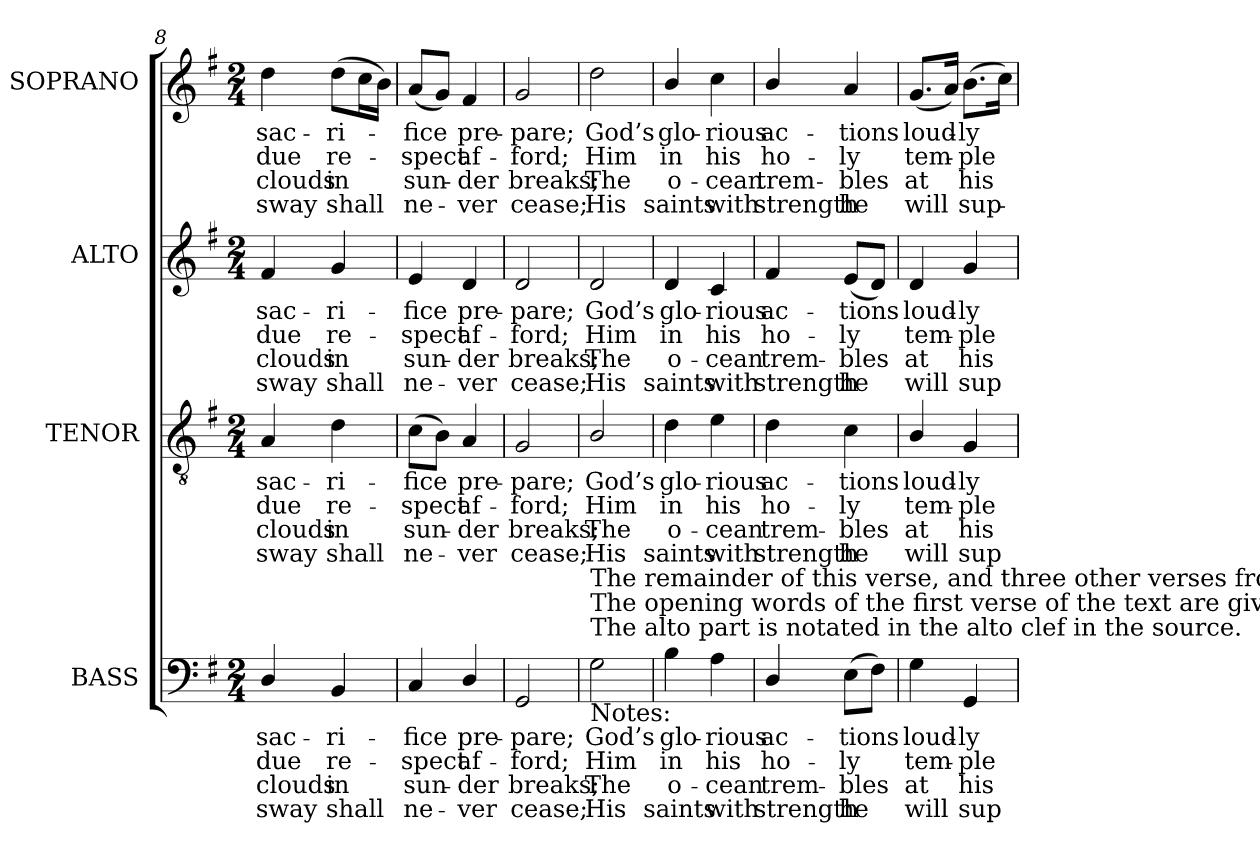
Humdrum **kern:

**kern	**text	**text	**text	**text	**kern	**text	**text	**text	**text	**kern	**text	**text	**text	**text	**kern	**text	**text	**text	**text
*part4	*part4	*part4	*part4	*part4	*part3	*part3	*part3	*part3	*part3	*part2	*part2	*part2	*part2	*part2	*part1	*part1	*part1	*part1	*part1
*staff4	*staff4	*staff4	*staff4	*staff4	*staff3	*staff3	*staff3	*staff3	*staff3	*staff2	*staff2	*staff2	*staff2	*staff2	*staff1	*staff1	*staff1	*staff1	*staff1
*I"BASS	*	*	*	*	*I"TENOR	*	*	*	*	*I"ALTO	*	*	*	*	*I"SOPRANO	*	*	*	*
*I'B.	*	*	*	*	*I'T.	*	*	*	*	*I'A.	*	*	*	*	*I'S.	*	*	*	*
*clefF4	*	*	*	*	*clefGv2	*	*	*	*	*clefG2	*	*	*	*	*clefG2	*	*	*	*
*	*	*	*	*	*ITrd7c12	*	*	*	*	*	*	*	*	*	*	*	*	*	*
*k[f#]	*	*	*	*	*k[f#]	*	*	*	*	*k[f#]	*	*	*	*	*k[f#]	*	*	*	*
*G:	*	*	*	*	*G:	*	*	*	*	*G:	*	*	*	*	*G:	*	*	*	*
*M2/4	*	*	*	*	*M2/4	*	*	*	*	*M2/4	*	*	*	*	*M2/4	*	*	*	*
=8	=8	=8	=8	=8	=8	=8	=8	=8	=8	=8	=8	=8	=8	=8	=8	=8	=8	=8	=8
!	!LO:LY:b:color=#000000	!LO:LY:b:color=#000000	!LO:LY:b:color=#000000	!LO:LY:b:color=#000000	!	!	!	!	!	!	!	!	!	!	!	!	!	!	!
!	!	!	!	!	!	!LO:LY:b:color=#000000	!LO:LY:b:color=#000000	!LO:LY:b:color=#000000	!LO:LY:b:color=#000000	!	!	!	!	!	!	!	!	!	!
!	!	!	!	!	!	!	!	!	!	!	!LO:LY:b:color=#000000	!LO:LY:b:color=#000000	!LO:LY:b:color=#000000	!LO:LY:b:color=#000000	!	!	!	!	!
!	!	!	!	!	!	!	!	!	!	!	!	!	!	!	!	!LO:LY:b:color=#000000	!LO:LY:b:color=#000000	!LO:LY:b:color=#000000	!LO:LY:b:color=#000000
4Di/	sac-	due	clouds	sway	4AAi/	sac-	due	clouds	sway	4f#i/	sac-	due	clouds	sway	4ddi\	sac-	due	clouds	sway
!	!LO:LY:b:color=#000000	!LO:LY:b:color=#000000	!LO:LY:b:color=#000000	!LO:LY:b:color=#000000	!	!	!	!	!	!	!	!	!	!	!	!	!	!	!
!	!	!	!	!	!	!LO:LY:b:color=#000000	!LO:LY:b:color=#000000	!LO:LY:b:color=#000000	!LO:LY:b:color=#000000	!	!	!	!	!	!	!	!	!	!
!	!	!	!	!	!	!	!	!	!	!	!LO:LY:b:color=#000000	!LO:LY:b:color=#000000	!LO:LY:b:color=#000000	!LO:LY:b:color=#000000	!	!	!	!	!
!	!	!	!	!	!	!	!	!	!	!	!	!	!	!	!	!LO:LY:b:color=#000000	!LO:LY:b:color=#000000	!LO:LY:b:color=#000000	!LO:LY:b:color=#000000
4BBi/	-ri-	re-	in	shall	4Di\	-ri-	re-	in	shall	4gi/	-ri-	re-	in	shall	(8ddi\L	-ri-	re-	in	shall
.	.	.	.	.	.	.	.	.	.	.	.	.	.	.	16cci\L	.	.	.	.
.	.	.	.	.	.	.	.	.	.	.	.	.	.	.	16bi\JJ)	.	.	.	.
=9	=9	=9	=9	=9	=9	=9	=9	=9	=9	=9	=9	=9	=9	=9	=9	=9	=9	=9	=9
!	!LO:LY:b:color=#000000	!LO:LY:b:color=#000000	!LO:LY:b:color=#000000	!LO:LY:b:color=#000000	!	!	!	!	!	!	!	!	!	!	!	!	!	!	!
!	!	!	!	!	!	!LO:LY:b:color=#000000	!LO:LY:b:color=#000000	!LO:LY:b:color=#000000	!LO:LY:b:color=#000000	!	!	!	!	!	!	!	!	!	!
!	!	!	!	!	!	!	!	!	!	!	!LO:LY:b:color=#000000	!LO:LY:b:color=#000000	!LO:LY:b:color=#000000	!LO:LY:b:color=#000000	!	!	!	!	!
!	!	!	!	!	!	!	!	!	!	!	!	!	!	!	!	!LO:LY:b:color=#000000	!LO:LY:b:color=#000000	!LO:LY:b:color=#000000	!LO:LY:b:color=#000000
4Ci/	-fice	-spect	sun-	-ne-	(8Ci\L	-fice	-spect	sun-	-ne-	4ei/	-fice	-spect	sun-	-ne-	(8ai/L	-fice	-spect	sun-	-ne-
.	.	.	.	.	8BBi\J)	.	.	.	.	.	.	.	.	.	8gi/J)	.	.	.	.
!	!LO:LY:b:color=#000000	!LO:LY:b:color=#000000	!LO:LY:b:color=#000000	!LO:LY:b:color=#000000	!	!	!	!	!	!	!	!	!	!	!	!	!	!	!
!	!	!	!	!	!	!LO:LY:b:color=#000000	!LO:LY:b:color=#000000	!LO:LY:b:color=#000000	!LO:LY:b:color=#000000	!	!	!	!	!	!	!	!	!	!
!	!	!	!	!	!	!	!	!	!	!	!LO:LY:b:color=#000000	!LO:LY:b:color=#000000	!LO:LY:b:color=#000000	!LO:LY:b:color=#000000	!	!	!	!	!
!	!	!	!	!	!	!	!	!	!	!	!	!	!	!	!	!LO:LY:b:color=#000000	!LO:LY:b:color=#000000	!LO:LY:b:color=#000000	!LO:LY:b:color=#000000
4Di/	pre-	af-	-der	ver	4AAi/	pre-	af-	-der	ver	4di/	pre-	af-	-der	ver	4f#i/	pre-	af-	-der	ver
=10	=10	=10	=10	=10	=10	=10	=10	=10	=10	=10	=10	=10	=10	=10	=10	=10	=10	=10	=10
!	!LO:LY:b:color=#000000	!LO:LY:b:color=#000000	!LO:LY:b:color=#000000	!LO:LY:b:color=#000000	!	!	!	!	!	!	!	!	!	!	!	!	!	!	!
!	!	!	!	!	!	!LO:LY:b:color=#000000	!LO:LY:b:color=#000000	!LO:LY:b:color=#000000	!LO:LY:b:color=#000000	!	!	!	!	!	!	!	!	!	!
!	!	!	!	!	!	!	!	!	!	!	!LO:LY:b:color=#000000	!LO:LY:b:color=#000000	!LO:LY:b:color=#000000	!LO:LY:b:color=#000000	!	!	!	!	!
!	!	!	!	!	!	!	!	!	!	!	!	!	!	!	!	!LO:LY:b:color=#000000	!LO:LY:b:color=#000000	!LO:LY:b:color=#000000	!LO:LY:b:color=#000000
2GGi/	-pare;	-ford;	breaks;	cease;	2GGi/	-pare;	-ford;	breaks;	cease;	2di/	-pare;	-ford;	breaks;	cease;	2gi/	-pare;	-ford;	breaks;	cease;
!!LO:LB:g=z
=11	=11	=11	=11	=11	=11	=11	=11	=11	=11	=11	=11	=11	=11	=11	=11	=11	=11	=11	=11
!	!LO:LY:b:color=#000000	!LO:LY:b:color=#000000	!LO:LY:b:color=#000000	!LO:LY:b:color=#000000	!	!	!	!	!	!	!	!	!	!	!	!	!	!	!
!	!	!	!	!	!	!LO:LY:b:color=#000000	!LO:LY:b:color=#000000	!LO:LY:b:color=#000000	!LO:LY:b:color=#000000	!	!	!	!	!	!	!	!	!	!
!	!	!	!	!	!	!	!	!	!	!	!LO:LY:b:color=#000000	!LO:LY:b:color=#000000	!LO:LY:b:color=#000000	!LO:LY:b:color=#000000	!	!	!	!	!
!LO:TX:b:t=Notes&colon;	!	!	!	!	!	!	!	!	!	!	!	!	!	!	!	!	!	!	!
!LO:TX:t=The alto part is notated in the alto clef in the source.	!	!	!	!	!	!	!	!	!	!	!	!	!	!	!	!	!	!	!
!LO:TX:t=The opening words of the first verse of the text are given in the source, as ‘Ye Princes that in might &c.’.	!	!	!	!	!	!	!	!	!	!	!	!	!	!	!	!	!	!	!
!LO:TX:t=The remainder of this verse, and three other verses from this text, have been given here.	!	!	!	!	!	!	!	!	!	!	!	!	!	!	!	!	!	!	!
!	!	!	!	!	!	!	!	!	!	!	!	!	!	!	!	!LO:LY:b:color=#000000	!LO:LY:b:color=#000000	!LO:LY:b:color=#000000	!LO:LY:b:color=#000000
2Gi\	God’s	Him	The	His	2BBi/	God’s	Him	The	His	2di/	God’s	Him	The	His	2ddi\	God’s	Him	The	His
=12	=12	=12	=12	=12	=12	=12	=12	=12	=12	=12	=12	=12	=12	=12	=12	=12	=12	=12	=12
!	!LO:LY:b:color=#000000	!LO:LY:b:color=#000000	!LO:LY:b:color=#000000	!LO:LY:b:color=#000000	!	!	!	!	!	!	!	!	!	!	!	!	!	!	!
!	!	!	!	!	!	!LO:LY:b:color=#000000	!LO:LY:b:color=#000000	!LO:LY:b:color=#000000	!LO:LY:b:color=#000000	!	!	!	!	!	!	!	!	!	!
!	!	!	!	!	!	!	!	!	!	!	!LO:LY:b:color=#000000	!LO:LY:b:color=#000000	!LO:LY:b:color=#000000	!LO:LY:b:color=#000000	!	!	!	!	!
!	!	!	!	!	!	!	!	!	!	!	!	!	!	!	!	!LO:LY:b:color=#000000	!LO:LY:b:color=#000000	!LO:LY:b:color=#000000	!LO:LY:b:color=#000000
4Bi\	glo-	in	o-	-saints	4Di\	glo-	in	o-	-saints	4di/	glo-	in	o-	-saints	4bi/	glo-	in	o-	-saints
!	!LO:LY:b:color=#000000	!LO:LY:b:color=#000000	!LO:LY:b:color=#000000	!LO:LY:b:color=#000000	!	!	!	!	!	!	!	!	!	!	!	!	!	!	!
!	!	!	!	!	!	!LO:LY:b:color=#000000	!LO:LY:b:color=#000000	!LO:LY:b:color=#000000	!LO:LY:b:color=#000000	!	!	!	!	!	!	!	!	!	!
!	!	!	!	!	!	!	!	!	!	!	!LO:LY:b:color=#000000	!LO:LY:b:color=#000000	!LO:LY:b:color=#000000	!LO:LY:b:color=#000000	!	!	!	!	!
!	!	!	!	!	!	!	!	!	!	!	!	!	!	!	!	!LO:LY:b:color=#000000	!LO:LY:b:color=#000000	!LO:LY:b:color=#000000	!LO:LY:b:color=#000000
4Ai\	-rious	his	cean	with	4Ei\	-rious	his	cean	with	4ci/	-rious	his	cean	with	4cci\	-rious	his	cean	with
=13	=13	=13	=13	=13	=13	=13	=13	=13	=13	=13	=13	=13	=13	=13	=13	=13	=13	=13	=13
!	!LO:LY:b:color=#000000	!LO:LY:b:color=#000000	!LO:LY:b:color=#000000	!LO:LY:b:color=#000000	!	!	!	!	!	!	!	!	!	!	!	!	!	!	!
!	!	!	!	!	!	!LO:LY:b:color=#000000	!LO:LY:b:color=#000000	!LO:LY:b:color=#000000	!LO:LY:b:color=#000000	!	!	!	!	!	!	!	!	!	!
!	!	!	!	!	!	!	!	!	!	!	!LO:LY:b:color=#000000	!LO:LY:b:color=#000000	!LO:LY:b:color=#000000	!LO:LY:b:color=#000000	!	!	!	!	!
!	!	!	!	!	!	!	!	!	!	!	!	!	!	!	!	!LO:LY:b:color=#000000	!LO:LY:b:color=#000000	!LO:LY:b:color=#000000	!LO:LY:b:color=#000000
4Di/	ac-	ho-	trem-	-strength	4Di\	ac-	ho-	trem-	-strength	4f#i/	ac-	ho-	trem-	-strength	4bi/	ac-	ho-	trem-	-strength
!	!LO:LY:b:color=#000000	!LO:LY:b:color=#000000	!LO:LY:b:color=#000000	!LO:LY:b:color=#000000	!	!	!	!	!	!	!	!	!	!	!	!	!	!	!
!	!	!	!	!	!	!LO:LY:b:color=#000000	!LO:LY:b:color=#000000	!LO:LY:b:color=#000000	!LO:LY:b:color=#000000	!	!	!	!	!	!	!	!	!	!
!	!	!	!	!	!	!	!	!	!	!	!LO:LY:b:color=#000000	!LO:LY:b:color=#000000	!LO:LY:b:color=#000000	!LO:LY:b:color=#000000	!	!	!	!	!
!	!	!	!	!	!	!	!	!	!	!	!	!	!	!	!	!LO:LY:b:color=#000000	!LO:LY:b:color=#000000	!LO:LY:b:color=#000000	!LO:LY:b:color=#000000
(8Ei\L	-tions	-ly	bles	he	4Ci\	-tions	-ly	bles	he	(8ei/L	-tions	-ly	bles	he	4ai/	-tions	-ly	bles	he
8F#i\J)	.	.	.	.	.	.	.	.	.	8di/J)	.	.	.	.	.	.	.	.	.
=14	=14	=14	=14	=14	=14	=14	=14	=14	=14	=14	=14	=14	=14	=14	=14	=14	=14	=14	=14
!	!LO:LY:b:color=#000000	!LO:LY:b:color=#000000	!LO:LY:b:color=#000000	!LO:LY:b:color=#000000	!	!	!	!	!	!	!	!	!	!	!	!	!	!	!
!	!	!	!	!	!	!LO:LY:b:color=#000000	!LO:LY:b:color=#000000	!LO:LY:b:color=#000000	!LO:LY:b:color=#000000	!	!	!	!	!	!	!	!	!	!
!	!	!	!	!	!	!	!	!	!	!	!LO:LY:b:color=#000000	!LO:LY:b:color=#000000	!LO:LY:b:color=#000000	!LO:LY:b:color=#000000	!	!	!	!	!
!	!	!	!	!	!	!	!	!	!	!	!	!	!	!	!	!LO:LY:b:color=#000000	!LO:LY:b:color=#000000	!LO:LY:b:color=#000000	!LO:LY:b:color=#000000
4Gi\	loud-	tem-	at	will	4BBi/	loud-	tem-	at	will	4di/	loud-	tem-	at	will	(8.gi/L	loud-	tem-	at	will
.	.	.	.	.	.	.	.	.	.	.	.	.	.	.	16ai/Jk)	.	.	.	.
!	!LO:LY:b:color=#000000	!LO:LY:b:color=#000000	!LO:LY:b:color=#000000	!LO:LY:b:color=#000000	!	!	!	!	!	!	!	!	!	!	!	!	!	!	!
!	!	!	!	!	!	!LO:LY:b:color=#000000	!LO:LY:b:color=#000000	!LO:LY:b:color=#000000	!LO:LY:b:color=#000000	!	!	!	!	!	!	!	!	!	!
!	!	!	!	!	!	!	!	!	!	!	!LO:LY:b:color=#000000	!LO:LY:b:color=#000000	!LO:LY:b:color=#000000	!LO:LY:b:color=#000000	!	!	!	!	!
!	!	!	!	!	!	!	!	!	!	!	!	!	!	!	!	!LO:LY:b:color=#000000	!LO:LY:b:color=#000000	!LO:LY:b:color=#000000	!LO:LY:b:color=#000000
4GGi/	-ly	-ple	his	sup-	4GGi/	-ly	-ple	his	sup-	4gi/	-ly	-ple	his	sup-	(8.bi\L	-ly	-ple	his	sup-
.	.	.	.	.	.	.	.	.	.	.	.	.	.	.	16cci\Jk)	.	.	.	.
=	=	=	=	=	=	=	=	=	=	=	=	=	=	=	=	=	=	=	=
*-	*-	*-	*-	*-	*-	*-	*-	*-	*-	*-	*-	*-	*-	*-	*-	*-	*-	*-	*-
